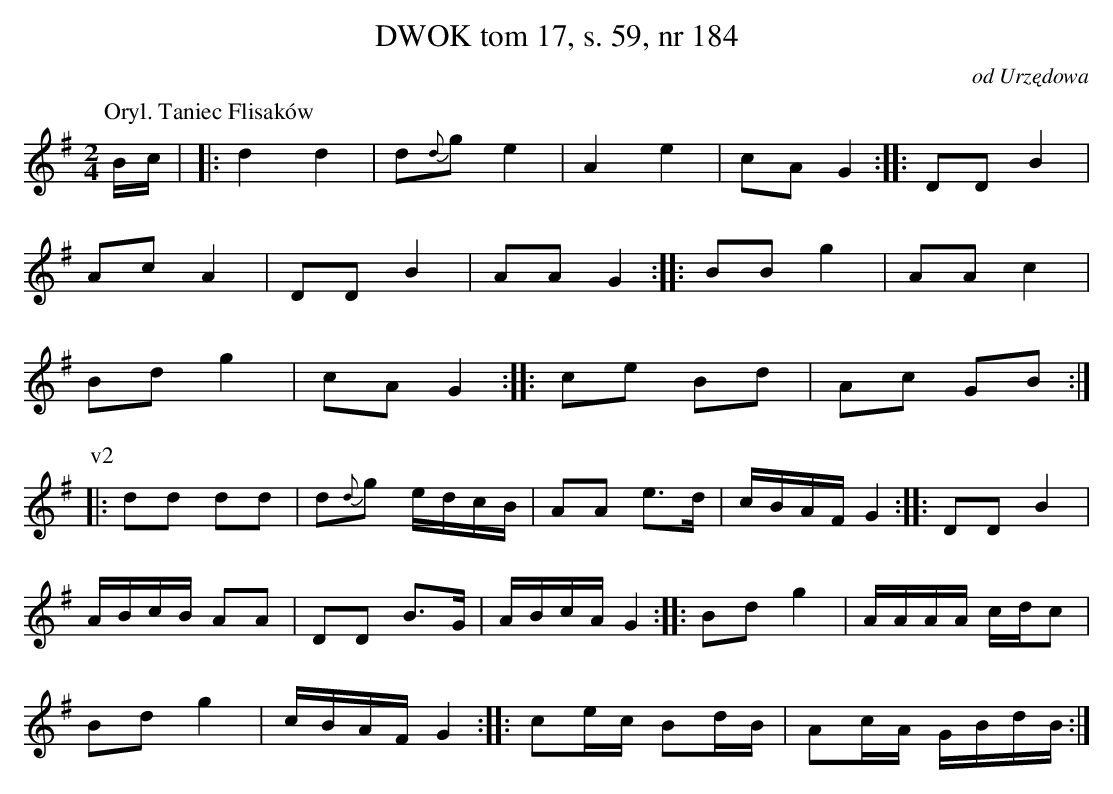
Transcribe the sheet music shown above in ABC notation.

X:1
T:DWOK tom 17, s. 59, nr 184
O:od Urzędowa
L:1/16
M:2/4
K:G
P:Oryl. Taniec Flisaków
Bc|\
|:d4 d4|d2{d}g2 e4|A4 e4|c2A2 G4::D2D2 B4|
A2c2 A4|D2D2 B4|A2A2 G4::B2B2 g4|A2A2 c4|
B2d2 g4|c2A2 G4::c2e2 B2d2|A2c2 G2B2:|
P:v2
|:d2d2 d2d2|d2{d}g2 edcB|A2A2 e3d|cBAF G4::D2D2 B4|
ABcB A2A2|D2D2 B3G|ABcA G4::B2d2 g4|AAAA cdc2|
B2d2 g4|cBAF G4::c2ec B2dB|A2cA GBdB:|
